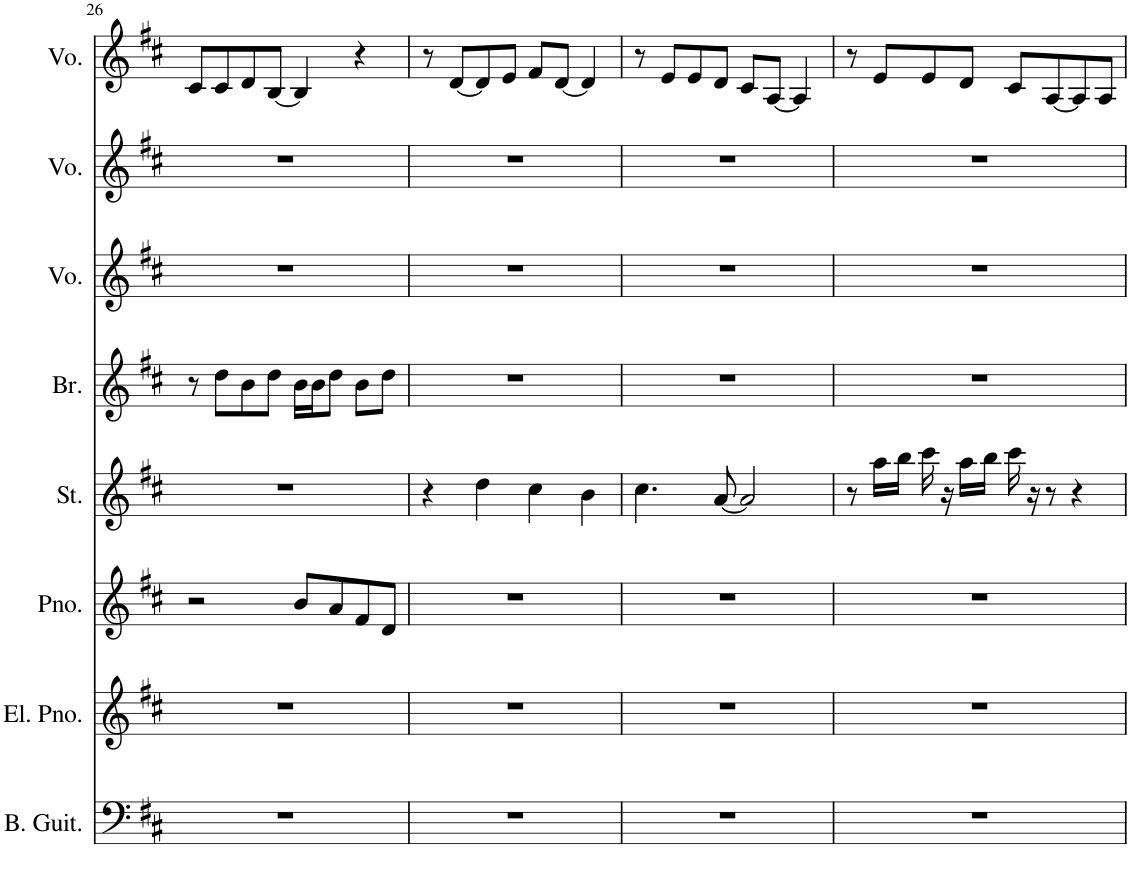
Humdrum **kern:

**kern	**kern	**kern	**kern	**kern	**kern	**kern	**kern
*part8	*part7	*part6	*part5	*part4	*part3	*part2	*part1
*staff8	*staff7	*staff6	*staff5	*staff4	*staff3	*staff2	*staff1
*I"ベース	*I"エレクトリックピアノ	*I"ピアノ	*I"ストリングス	*I"金管楽器	*I"ボーカル	*I"ボーカル	*I"ボーカル
!!LO:PB:g=z
*clefF4	*clefG2	*clefG2	*clefG2	*clefG2	*clefG2	*clefG2	*clefG2
*Trd7c12	*	*	*	*	*Trd5c9	*Trd5c9	*Trd5c9
*k[f#c#]	*k[f#c#]	*k[f#c#]	*k[f#c#]	*k[f#c#]	*k[f#c#]	*k[f#c#]	*k[f#c#]
*M4/4	*M4/4	*M4/4	*M4/4	*M4/4	*M4/4	*M4/4	*M4/4
=26	=26	=26	=26	=26	=26	=26	=26
1r	1r	2r	1r	8r	1r	1r	8c#/L
.	.	.	.	8dd\L	.	.	8c#/
.	.	.	.	8b\	.	.	8d/
.	.	.	.	8dd\J	.	.	[8B/J
.	.	8b/L	.	16b\LL	.	.	4B/]
.	.	.	.	16b\J	.	.	.
.	.	8a/	.	8dd\J	.	.	.
.	.	8f#/	.	8b\L	.	.	4r
.	.	8d/J	.	8dd\J	.	.	.
=27	=27	=27	=27	=27	=27	=27	=27
1r	1r	1r	4r	1r	1r	1r	8r
.	.	.	.	.	.	.	[8d/L
.	.	.	4dd\	.	.	.	8d/]
.	.	.	.	.	.	.	8e/J
.	.	.	4cc#\	.	.	.	8f#/L
.	.	.	.	.	.	.	[8d/J
.	.	.	4b\	.	.	.	4d/]
=28	=28	=28	=28	=28	=28	=28	=28
1r	1r	1r	4.cc#\	1r	1r	1r	8r
.	.	.	.	.	.	.	8e/L
.	.	.	.	.	.	.	8e/
.	.	.	[8a/	.	.	.	8d/J
.	.	.	2a/]	.	.	.	8c#/L
.	.	.	.	.	.	.	[8A/J
.	.	.	.	.	.	.	4A/]
=29	=29	=29	=29	=29	=29	=29	=29
1r	1r	1r	8r	1r	1r	1r	8r
.	.	.	16aa\LL	.	.	.	8e/L
.	.	.	16bb\JJ	.	.	.	.
.	.	.	16ccc#\	.	.	.	8e/
.	.	.	16r	.	.	.	.
.	.	.	16aa\LL	.	.	.	8d/J
.	.	.	16bb\JJ	.	.	.	.
.	.	.	16ccc#\	.	.	.	8c#/L
.	.	.	16r	.	.	.	.
.	.	.	8r	.	.	.	[8A/
.	.	.	4r	.	.	.	8A/]
.	.	.	.	.	.	.	8A/J
=	=	=	=	=	=	=	=
*-	*-	*-	*-	*-	*-	*-	*-
